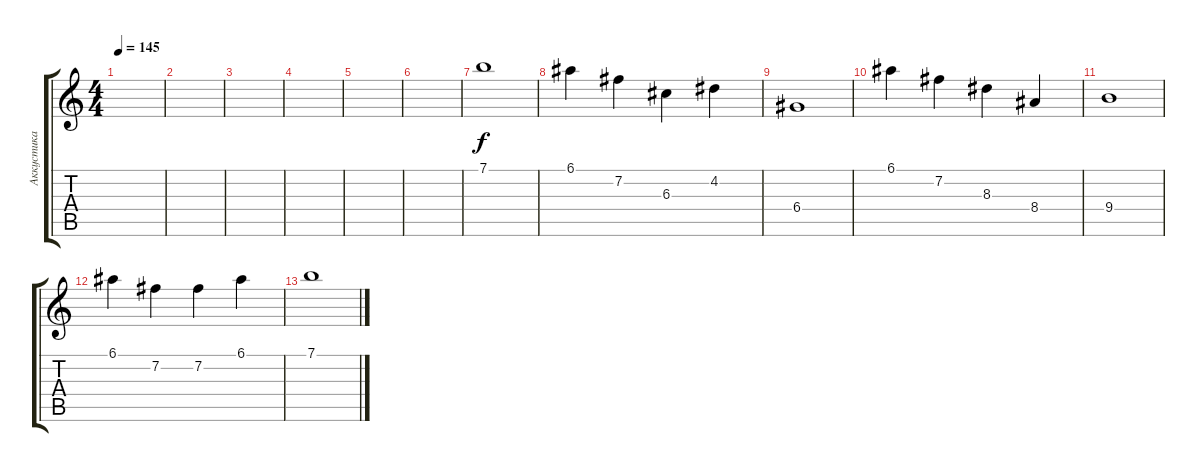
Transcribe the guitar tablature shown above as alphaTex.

\track ("Аккустика" "Аккустика") {instrument acousticguitarnylon}
\staff {score tabs}
\tuning (E4 B3 G3 D3 A2 E2) {hide}
\ts (4 4)
\tempo 145
\clef g2
\ks c
|
|
|
|
|
|
7.1.1 |
6.1.4 7.2.4 6.3.4 4.2.4 |
6.4.1 |
6.1.4 7.2.4 8.3.4 8.4.4 |
9.4.1 |
6.1.4 7.2.4 7.2.4 6.1.4 |
7.1.1
